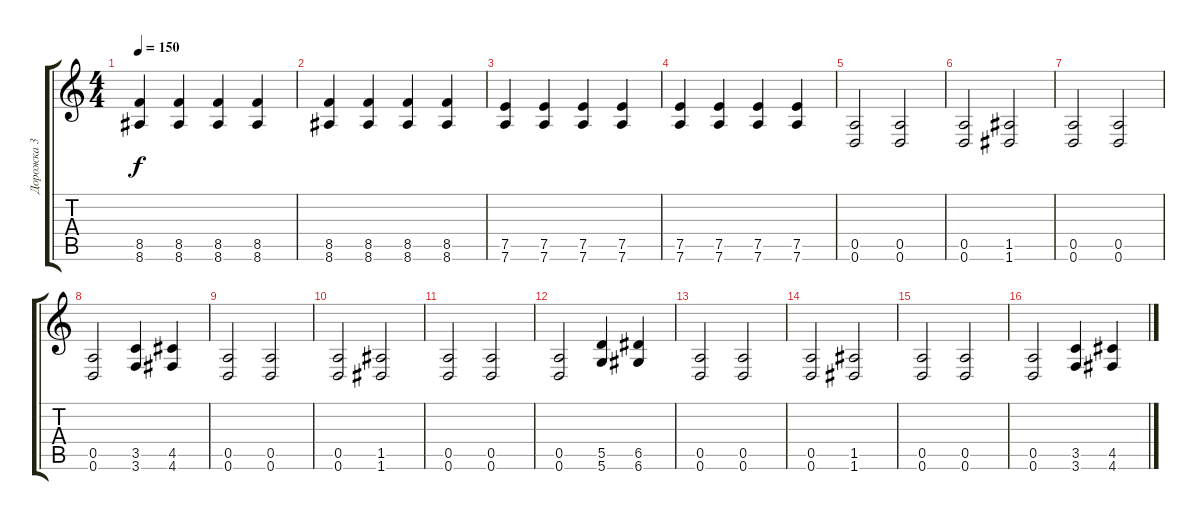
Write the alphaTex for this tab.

\track ("Дорожка 3" "Дорожка 3") {instrument distortionguitar}
\staff {score tabs}
\tuning (E4 B3 G3 D3 A2 D2) {hide}
\ts (4 4)
\tempo 150
\clef g2
\ks c
(8.5 8.6).4{dy f} (8.5 8.6).4 (8.5 8.6).4 (8.5 8.6).4 |
(8.5 8.6).4 (8.5 8.6).4 (8.5 8.6).4 (8.5 8.6).4 |
(7.5 7.6).4 (7.5 7.6).4 (7.5 7.6).4 (7.5 7.6).4 |
(7.5 7.6).4 (7.5 7.6).4 (7.5 7.6).4 (7.5 7.6).4 |
(0.5 0.6).2 (0.5 0.6).2 |
(0.5 0.6).2 (1.5 1.6).2 |
(0.5 0.6).2 (0.5 0.6).2 |
(0.5 0.6).2 (3.5 3.6).4 (4.5 4.6).4 |
(0.5 0.6).2 (0.5 0.6).2 |
(0.5 0.6).2 (1.5 1.6).2 |
(0.5 0.6).2 (0.5 0.6).2 |
(0.5 0.6).2 (5.5 5.6).4 (6.5 6.6).4 |
(0.5 0.6).2 (0.5 0.6).2 |
(0.5 0.6).2 (1.5 1.6).2 |
(0.5 0.6).2 (0.5 0.6).2 |
(0.5 0.6).2 (3.5 3.6).4 (4.5 4.6).4
